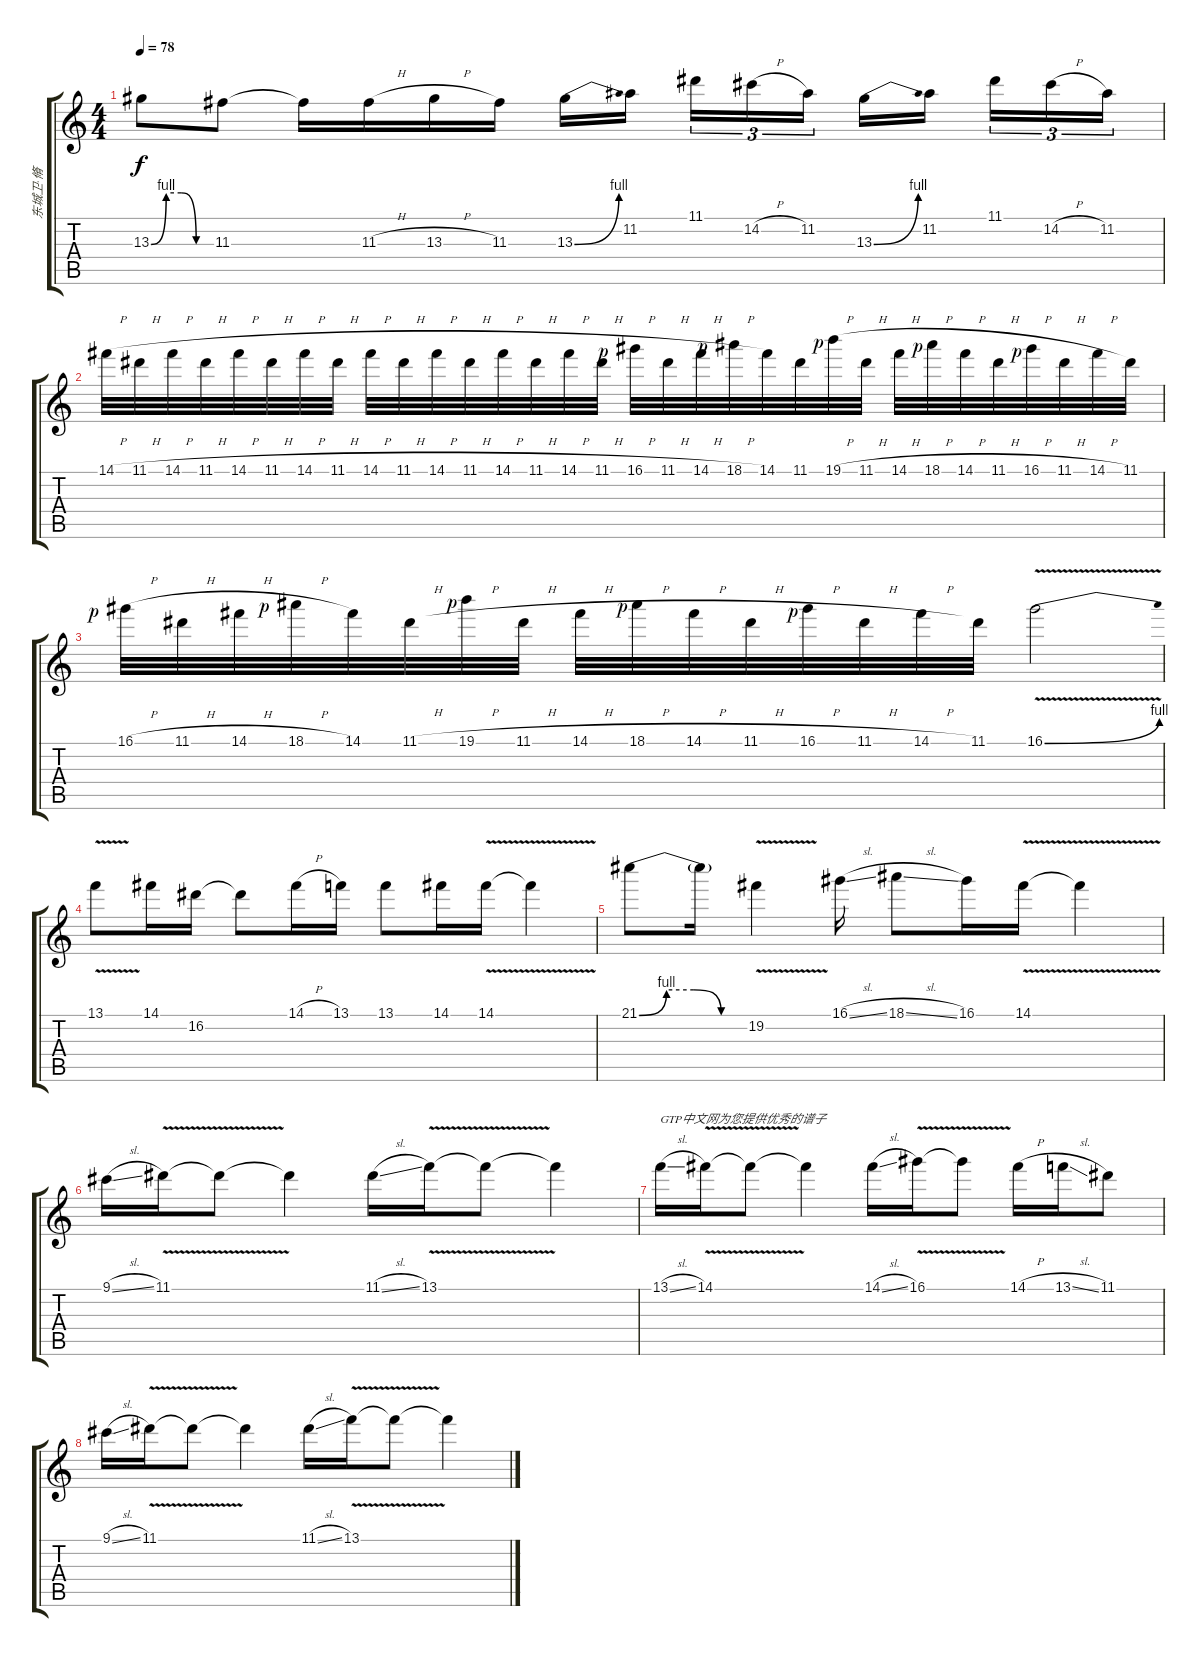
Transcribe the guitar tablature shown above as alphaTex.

\track ("东城卫·脩" "东城卫·脩") {instrument distortionguitar}
\staff {score tabs}
\tuning (E4 B3 G3 D3 A2 E2) {hide}
\ts (4 4)
\tempo 78
\clef g2
\ks c
13.3{be (custom 0 0 15 4 30 4 45 0 60 0)}.8{dy f} 11.3.8 11.3{t}.16 11.3{h}.16 13.3{h}.16 11.3.16 13.3{be (bend 0 0 60 4)}.16 11.2.16{beam splitsecondary} 11.1.16{tu (3 2)} 14.2{h}.16{tu (3 2)} 11.2.16{tu (3 2)} 13.3{be (bend 0 0 60 4)}.16 11.2.16{beam splitsecondary} 11.1.16{tu (3 2)} 14.2{h}.16{tu (3 2)} 11.2.16{tu (3 2)} |
14.1{h}.32 11.1{h}.32 14.1{h}.32 11.1{h}.32 14.1{h}.32 11.1{h}.32 14.1{h}.32 11.1{h}.32 14.1{h}.32 11.1{h}.32 14.1{h}.32 11.1{h}.32 14.1{h}.32 11.1{h}.32 14.1{h}.32 11.1{h}.32 16.1{h rf 1}.32 11.1{h}.32 14.1{h}.32 18.1{h rf 1}.32 14.1.32 11.1.32 19.1{h rf 1}.32 11.1{h}.32 14.1{h}.32 18.1{h rf 1}.32 14.1{h}.32 11.1{h}.32 16.1{h rf 1}.32 11.1{h}.32 14.1{h}.32 11.1.32 |
16.1{h rf 1}.32 11.1{h}.32 14.1{h}.32 18.1{h rf 1}.32 14.1.32 11.1{h}.32 19.1{h rf 1}.32 11.1{h}.32 14.1{h}.32 18.1{h rf 1}.32 14.1{h}.32 11.1{h}.32 16.1{h rf 1}.32 11.1{h}.32 14.1{h}.32 11.1.32 16.1{be (bend 0 0 60 4) v}.2 |
13.1{v}.8 14.1.16 16.2.16 16.2{t}.8 14.1{h}.16 13.1.16 13.1.8 14.1.16 14.1{v}.16 14.1{t}.4 |
21.1{be (custom 0 0 15 4 30 4 45 0 60 0)}.8 21.1{t}.16 19.2{v}.4 16.1{sl}.16 18.1{sl}.8 16.1.16 14.1{v}.16 14.1{t}.4 |
9.1{sl}.16 11.1{v}.16 11.1{t}.8 11.1{t}.4 11.1{sl}.16 13.1{v}.16 13.1{t}.8 13.1{t}.4 |
13.1{sl}.16{txt "GTP中文网为您提供优秀的谱子"} 14.1{v}.16 14.1{t}.8 14.1{t}.4 14.1{sl}.16 16.1{v}.16 16.1{t}.8 14.1{h}.16 13.1{sl}.16 11.1.8 |
9.1{sl}.16 11.1{v}.16 11.1{t}.8 11.1{t}.4 11.1{sl}.16 13.1{v}.16 13.1{t}.8 13.1{t}.4
